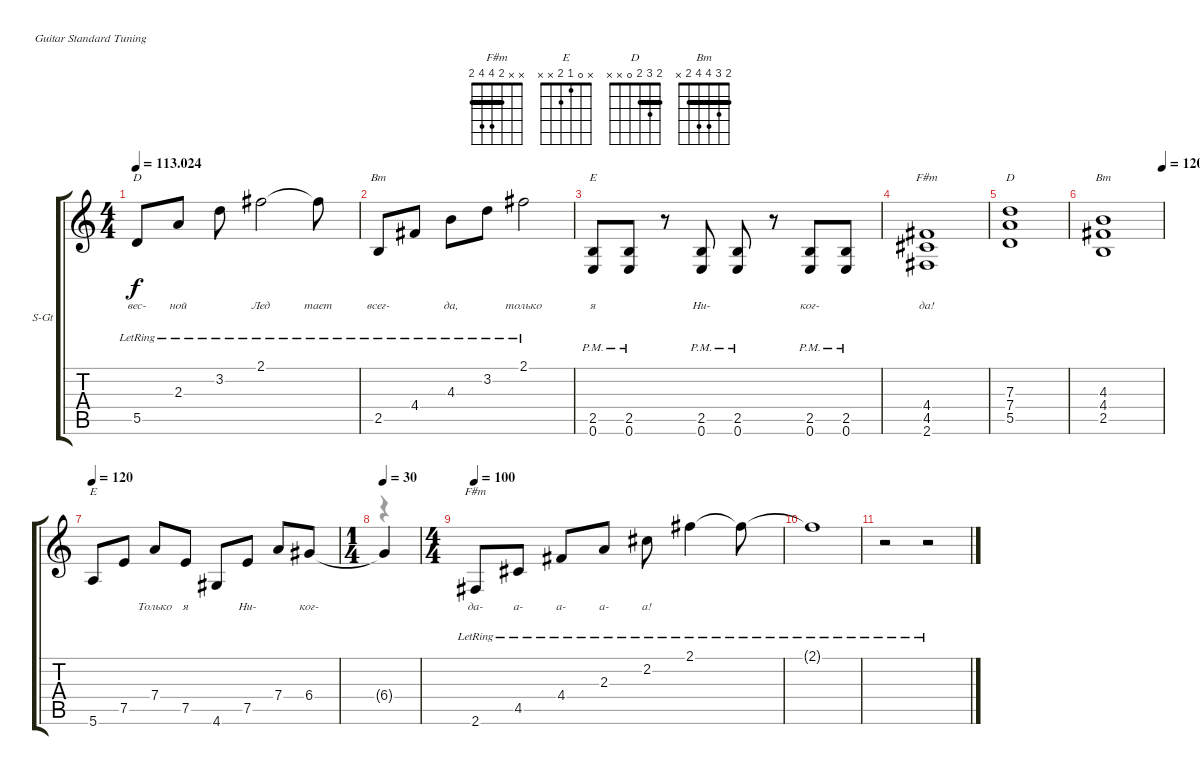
\bracketExtendMode groupsimilarinstruments
\firstSystemTrackNameOrientation horizontal
\otherSystemsTrackNameOrientation horizontal
\track ("Акустика (Мелисов Ю)" "S-Gt") {instrument acousticguitarsteel}
\staff {score tabs}
\tuning (E4 B3 G3 D3 A2 E2)
\chord ("F#m" x x 2 4 4 2) {barre 2}
\chord ("E" x 0 1 2 x x)
\chord ("D" 2 3 2 0 x x) {barre 2}
\chord ("Bm" 2 3 4 4 2 x) {barre 2}
\voice
\ts (4 4)
\tempo
113.024
\accidentals auto
\clef g2
\ottava regular
\simile none
\ks c
5.5{lr}.8{ch "D" lyrics (0 "вес-") lyrics (1 "") lyrics (2 "") lyrics (3 "") lyrics (4 "") dy f} 2.3{lr}.8{lyrics (0 "ной") lyrics (1 "") lyrics (2 "") lyrics (3 "") lyrics (4 "")} 3.2{lr}.8{lyrics (0 "") lyrics (1 "") lyrics (2 "") lyrics (3 "") lyrics (4 "")} 2.1{lr}.2{lyrics (0 "Лед") lyrics (1 "") lyrics (2 "") lyrics (3 "") lyrics (4 "")} 2.1{lr t}.8{lyrics (0 "тает") lyrics (1 "") lyrics (2 "") lyrics (3 "") lyrics (4 "")} |
2.5{lr}.8{ch "Bm" lyrics (0 "всег-") lyrics (1 "") lyrics (2 "") lyrics (3 "") lyrics (4 "")} 4.4{lr}.8{lyrics (0 "") lyrics (1 "") lyrics (2 "") lyrics (3 "") lyrics (4 "")} 4.3{lr}.8{lyrics (0 "да,") lyrics (1 "") lyrics (2 "") lyrics (3 "") lyrics (4 "")} 3.2{lr}.8{lyrics (0 "") lyrics (1 "") lyrics (2 "") lyrics (3 "") lyrics (4 "")} 2.1{lr}.2{lyrics (0 "только") lyrics (1 "") lyrics (2 "") lyrics (3 "") lyrics (4 "")} |
(2.5{pm} 0.6).8{ch "E" lyrics (0 "я") lyrics (1 "") lyrics (2 "") lyrics (3 "") lyrics (4 "")} (2.5{pm} 0.6).8{lyrics (0 "") lyrics (1 "") lyrics (2 "") lyrics (3 "") lyrics (4 "")} r.8 (2.5{pm} 0.6).8{lyrics (0 "Ни-") lyrics (1 "") lyrics (2 "") lyrics (3 "") lyrics (4 "")} (2.5{pm} 0.6).8{lyrics (0 "") lyrics (1 "") lyrics (2 "") lyrics (3 "") lyrics (4 "")} r.8 (2.5{pm} 0.6).8{lyrics (0 "ког-") lyrics (1 "") lyrics (2 "") lyrics (3 "") lyrics (4 "")} (2.5{pm} 0.6).8{lyrics (0 "") lyrics (1 "") lyrics (2 "") lyrics (3 "") lyrics (4 "")} |
(4.4 4.5 2.6).1{ch "F#m" lyrics (0 "да!") lyrics (1 "") lyrics (2 "") lyrics (3 "") lyrics (4 "")} |
(7.3 7.4 5.5).1{ch "D" lyrics (0 "") lyrics (1 "") lyrics (2 "") lyrics (3 "") lyrics (4 "")} |
\tempo (120 1)
(4.3 4.4 2.5).1{ch "Bm" lyrics (0 "") lyrics (1 "") lyrics (2 "") lyrics (3 "") lyrics (4 "")} |
\tempo 120
5.6.8{ch "E" lyrics (0 "") lyrics (1 "") lyrics (2 "") lyrics (3 "") lyrics (4 "")} 7.5.8{lyrics (0 "") lyrics (1 "") lyrics (2 "") lyrics (3 "") lyrics (4 "")} 7.4.8{lyrics (0 "Только") lyrics (1 "") lyrics (2 "") lyrics (3 "") lyrics (4 "")} 7.5.8{lyrics (0 "я") lyrics (1 "") lyrics (2 "") lyrics (3 "") lyrics (4 "")} 4.6.8{lyrics (0 "") lyrics (1 "") lyrics (2 "") lyrics (3 "") lyrics (4 "")} 7.5.8{lyrics (0 "Ни-") lyrics (1 "") lyrics (2 "") lyrics (3 "") lyrics (4 "")} 7.4.8{lyrics (0 "") lyrics (1 "") lyrics (2 "") lyrics (3 "") lyrics (4 "")} 6.4.8{lyrics (0 "ког-") lyrics (1 "") lyrics (2 "") lyrics (3 "") lyrics (4 "")} |
\ts (1 4)
\beaming (8 2)
\tempo 30
6.4{t}.4{lyrics (0 "") lyrics (1 "") lyrics (2 "") lyrics (3 "") lyrics (4 "")} |
\ts (4 4)
\beaming (8 2 2 2 2)
\tempo 100
2.6{lr}.8{ch "F#m" lyrics (0 "да-") lyrics (1 "") lyrics (2 "") lyrics (3 "") lyrics (4 "")} 4.5{lr}.8{lyrics (0 "а-") lyrics (1 "") lyrics (2 "") lyrics (3 "") lyrics (4 "")} 4.4{lr}.8{lyrics (0 "а-") lyrics (1 "") lyrics (2 "") lyrics (3 "") lyrics (4 "")} 2.3{lr}.8{lyrics (0 "а-") lyrics (1 "") lyrics (2 "") lyrics (3 "") lyrics (4 "")} 2.2{lr}.8{lyrics (0 "а!") lyrics (1 "") lyrics (2 "") lyrics (3 "") lyrics (4 "")} 2.1{lr}.4 2.1{lr t}.8 |
2.1{lr t}.1 |
r.2 r.2
\voice
\clef g2
\ottava regular
\simile none
\ks c
|
|
|
|
|
|
|
r.4{dy mf} |
|
|
